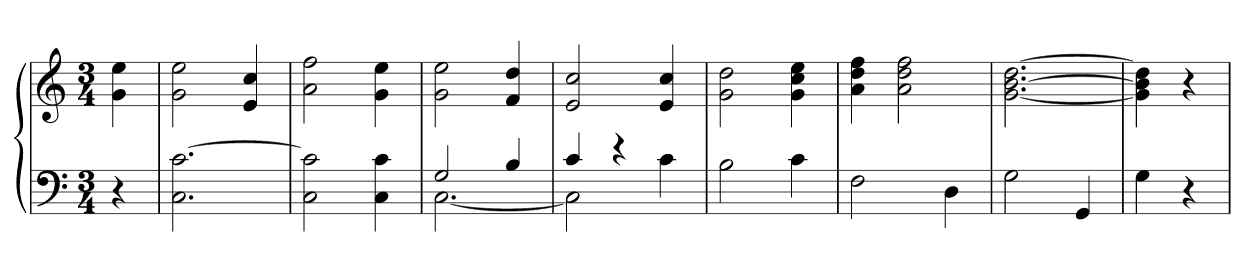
**kern	**kern
*part1	*part1
*staff2	*staff1
*clefF4	*clefG2
*k[]	*k[]
*C:	*C:
*M3/4	*M3/4
=	=
4r	4g 4ee
=2	=2
2.C [2.c	2g 2ee
.	4e 4cc
=3	=3
2C 2c]	2a 2ff
4C 4c	4g 4ee
=4	=4
*^	*
2G	[2.C	2g 2ee
4B	.	4f 4dd
=5	=5	=5
4c	2C]	2e 2cc
4r	.	.
4c	4ryy	4e 4cc
*v	*v	*
=6	=6
2B	2g 2dd
4c	4g 4cc 4ee
=7	=7
2F	4a 4dd 4ff
.	2a 2dd 2ff
4D	.
=8	=8
2G	[2.g [2.b [2.dd
4GG	.
=9	=9
4G	4g] 4b] 4dd]
4r	4r
=	=
*-	*-
